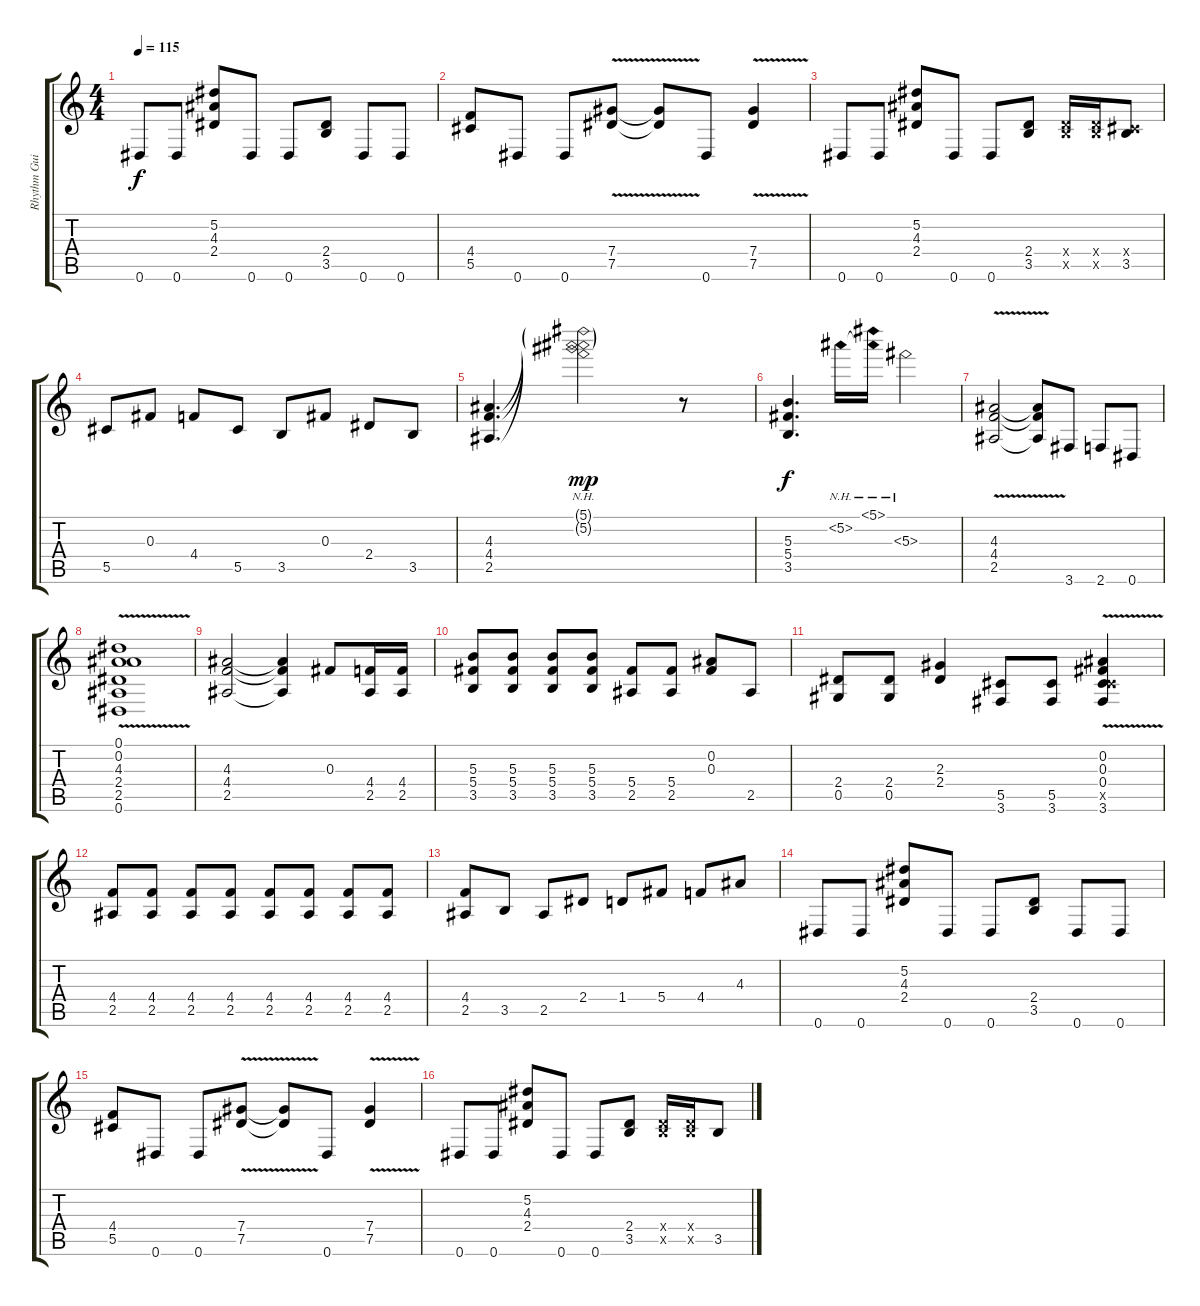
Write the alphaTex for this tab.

\track ("Rhythm Guitar" "Rhythm Gui") {instrument overdrivenguitar}
\staff {score tabs}
\tuning (Eb4 Bb3 Gb3 Db3 Ab2 Eb2) {hide}
\ts (4 4)
\tempo 115
\clef g2
\ks c
0.6.8{dy f} 0.6.8 (5.2 4.3 2.4).8 0.6.8 0.6.8 (2.4 3.5).8 0.6.8 0.6.8 |
(4.4 5.5).8 0.6.8 0.6.8 (7.4{v} 7.5{v}).8 (7.4{t} 7.5{t}).8 0.6.8 (7.4{v} 7.5{v}).4 |
0.6.8 0.6.8 (5.2 4.3 2.4).8 0.6.8 0.6.8 (2.4 3.5).8 (2.4{x} 3.5{x}).16 (2.4{x} 3.5{x}).16 (0.4{x} 3.5).8 |
5.5.8 0.3.8 4.4.8 5.5.8 3.5.8 0.3.8 2.4.8 3.5.8 |
(4.3 4.4 2.5).4{d} (5.1{nh g} 5.2{nh g} 4.3{nh t} 4.4{nh t} 2.5{nh t}).2{dy mp} r.8 |
(5.3 5.4 3.5).4{d dy f} 5.2{nh}.16 (5.1{nh} 5.2{nh t}).16 5.3{nh}.2 |
(4.3{v} 4.4{v} 2.5{v}).2 (4.3{t} 4.4{t} 2.5{t}).8 3.6.8 2.6.8 0.6.8 |
(0.1{v} 0.2{v} 4.3{v} 2.4{v} 2.5{v} 0.6{v}).1 |
(4.3 4.4 2.5).2 (4.3{t} 4.4{t} 2.5{t}).4 0.3.8 (4.4 2.5).16 (4.4 2.5).16 |
(5.3 5.4 3.5).8 (5.3 5.4 3.5).8 (5.3 5.4 3.5).8 (5.3 5.4 3.5).8 (5.4 2.5).8 (5.4 2.5).8 (0.2 0.3).8 2.5.8 |
(2.4 0.5).8 (2.4 0.5).8 (2.3 2.4).4 (5.5 3.6).8 (5.5 3.6).8 (0.2{v} 0.3{v} 0.4{v} 5.5{v x} 3.6{v}).4 |
(4.4 2.5).8 (4.4 2.5).8 (4.4 2.5).8 (4.4 2.5).8 (4.4 2.5).8 (4.4 2.5).8 (4.4 2.5).8 (4.4 2.5).8 |
(4.4 2.5).8 3.5.8 2.5.8 2.4.8 1.4.8 5.4.8 4.4.8 4.3.8 |
0.6.8 0.6.8 (5.2 4.3 2.4).8 0.6.8 0.6.8 (2.4 3.5).8 0.6.8 0.6.8 |
(4.4 5.5).8 0.6.8 0.6.8 (7.4{v} 7.5{v}).8 (7.4{t} 7.5{t}).8 0.6.8 (7.4{v} 7.5{v}).4 |
0.6.8 0.6.8 (5.2 4.3 2.4).8 0.6.8 0.6.8 (2.4 3.5).8 (2.4{x} 3.5{x}).16 (2.4{x} 3.5{x}).16 3.5.8
